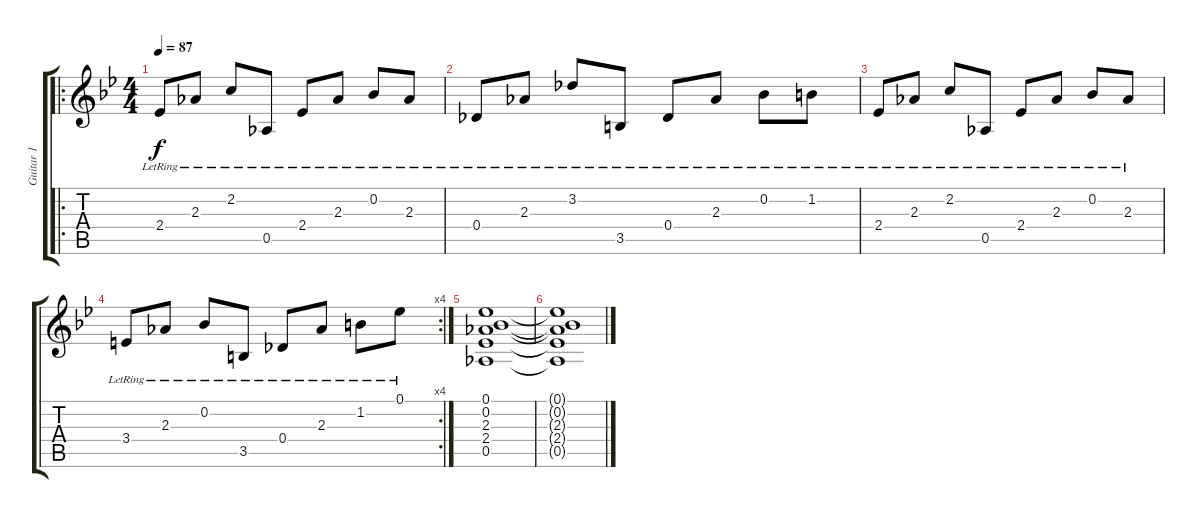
\track ("Guitar 1" "Guitar 1") {instrument acousticguitarsteel}
\staff {score tabs}
\tuning (Eb4 Bb3 Gb3 Db3 Ab2 Eb2) {hide}
\ro
\ts (4 4)
\tempo 87
\clef g2
\ks bb
2.4{lr}.8{dy f} 2.3{lr}.8 2.2{lr}.8 0.5{lr}.8 2.4{lr}.8 2.3{lr}.8 0.2{lr}.8 2.3{lr}.8 |
0.4{lr}.8 2.3{lr}.8 3.2{lr}.8 3.5{lr}.8 0.4{lr}.8 2.3{lr}.8 0.2{lr}.8 1.2{lr}.8 |
2.4{lr}.8 2.3{lr}.8 2.2{lr}.8 0.5{lr}.8 2.4{lr}.8 2.3{lr}.8 0.2{lr}.8 2.3{lr}.8 |
\rc 4
3.4{lr}.8 2.3{lr}.8 0.2{lr}.8 3.5{lr}.8 0.4{lr}.8 2.3{lr}.8 1.2{lr}.8 0.1{lr}.8 |
(0.1 0.2 2.3 2.4 0.5).1 |
(0.1{t} 0.2{t} 2.3{t} 2.4{t} 0.5{t}).1
